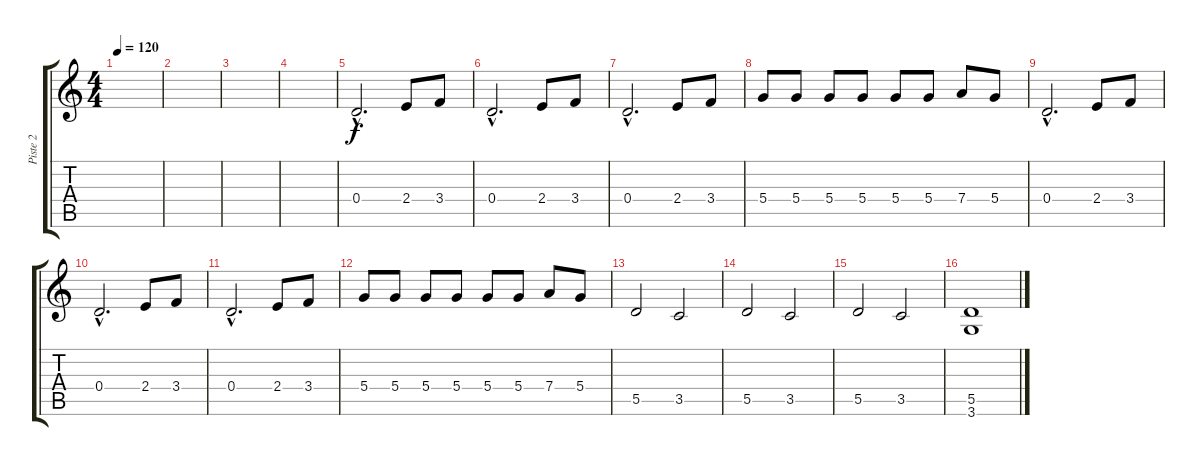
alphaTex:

\track ("Piste 2" "Piste 2") {instrument distortionguitar}
\staff {score tabs}
\tuning (E4 B3 G3 D3 A2 E2) {hide}
\ts (4 4)
\tempo 120
\clef g2
\ks c
|
|
|
|
0.4{hac}.2{d} 2.4.8 3.4.8 |
0.4{hac}.2{d} 2.4.8 3.4.8 |
0.4{hac}.2{d} 2.4.8 3.4.8 |
5.4.8 5.4.8 5.4.8 5.4.8 5.4.8 5.4.8 7.4.8 5.4.8 |
0.4{hac}.2{d} 2.4.8 3.4.8 |
0.4{hac}.2{d} 2.4.8 3.4.8 |
0.4{hac}.2{d} 2.4.8 3.4.8 |
5.4.8 5.4.8 5.4.8 5.4.8 5.4.8 5.4.8 7.4.8 5.4.8 |
5.5.2 3.5.2 |
5.5.2 3.5.2 |
5.5.2 3.5.2 |
(5.5 3.6).1
